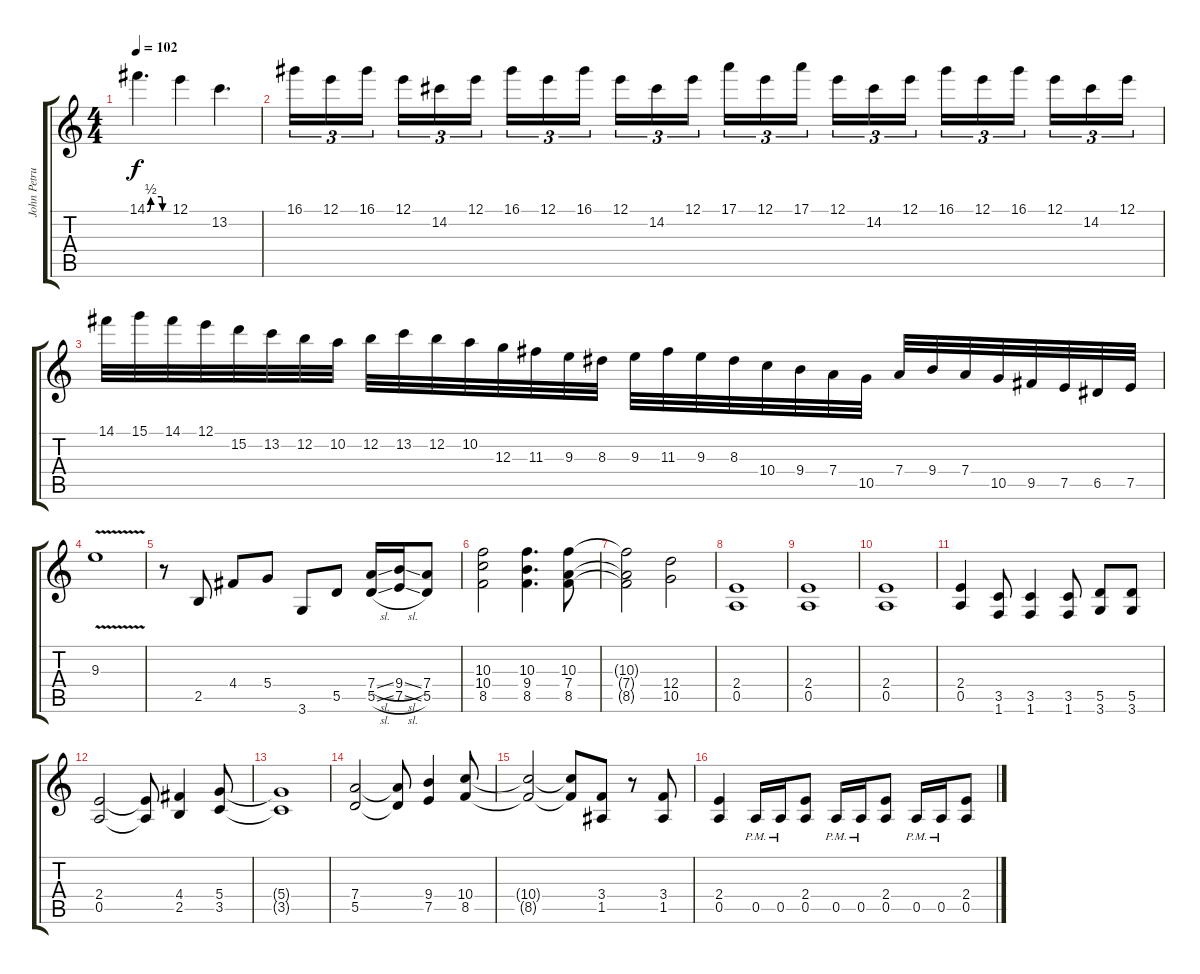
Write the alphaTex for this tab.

\track ("John Petrucci Electric Guitar Left" "John Petru") {instrument distortionguitar}
\staff {score tabs}
\tuning (E4 B3 G3 D3 A2 E2) {hide}
\ts (4 4)
\tempo 102
\clef g2
\ks c
14.1{be (custom 0 0 10 2 40 2 43 0 60 0)}.4{d dy f} 12.1.4 13.2.4{d} |
16.1.16{tu (3 2)} 12.1.16{tu (3 2)} 16.1.16{tu (3 2) beam splitsecondary} 12.1.16{tu (3 2)} 14.2.16{tu (3 2)} 12.1.16{tu (3 2)} 16.1.16{tu (3 2)} 12.1.16{tu (3 2)} 16.1.16{tu (3 2) beam splitsecondary} 12.1.16{tu (3 2)} 14.2.16{tu (3 2)} 12.1.16{tu (3 2)} 17.1.16{tu (3 2)} 12.1.16{tu (3 2)} 17.1.16{tu (3 2) beam splitsecondary} 12.1.16{tu (3 2)} 14.2.16{tu (3 2)} 12.1.16{tu (3 2)} 16.1.16{tu (3 2)} 12.1.16{tu (3 2)} 16.1.16{tu (3 2) beam splitsecondary} 12.1.16{tu (3 2)} 14.2.16{tu (3 2)} 12.1.16{tu (3 2)} |
14.1.32 15.1.32 14.1.32 12.1.32 15.2.32 13.2.32 12.2.32 10.2.32 12.2.32 13.2.32 12.2.32 10.2.32 12.3.32 11.3.32 9.3.32 8.3.32 9.3.32 11.3.32 9.3.32 8.3.32 10.4.32 9.4.32 7.4.32 10.5.32 7.4.32 9.4.32 7.4.32 10.5.32 9.5.32 7.5.32 6.5.32 7.5.32 |
9.3{v}.1{volume 0} |
r.8{volume 15} 2.5.8 4.4.8 5.4.8 3.6.8 5.5.8 (7.4{sl} 5.5{sl}).16 (9.4{sl} 7.5{sl}).16 (7.4 5.5).8 |
(10.3 10.4 8.5).2 (10.3 9.4 8.5).4{d} (10.3 7.4 8.5).8 |
(10.3{t} 7.4{t} 8.5{t}).2 (12.4 10.5).2 |
(2.4 0.5).1 |
(2.4 0.5).1 |
(2.4 0.5).1 |
(2.4 0.5).4 (3.5 1.6).8 (3.5 1.6).4 (3.5 1.6).8 (5.5 3.6).8 (5.5 3.6).8 |
(2.4 0.5).2 (2.4{t} 0.5{t}).8 (4.4 2.5).4 (5.4 3.5).8 |
(5.4{t} 3.5{t}).1 |
(7.4 5.5).2 (7.4{t} 5.5{t}).8 (9.4 7.5).4 (10.4 8.5).8 |
(10.4{t} 8.5{t}).2 (10.4{t} 8.5{t}).8 (3.4 1.5).8 r.8 (3.4 1.5).8 |
(2.4 0.5).4 0.5{pm}.16 0.5{pm}.16 (2.4 0.5).8 0.5{pm}.16 0.5{pm}.16 (2.4 0.5).8 0.5{pm}.16 0.5{pm}.16 (2.4 0.5).8
